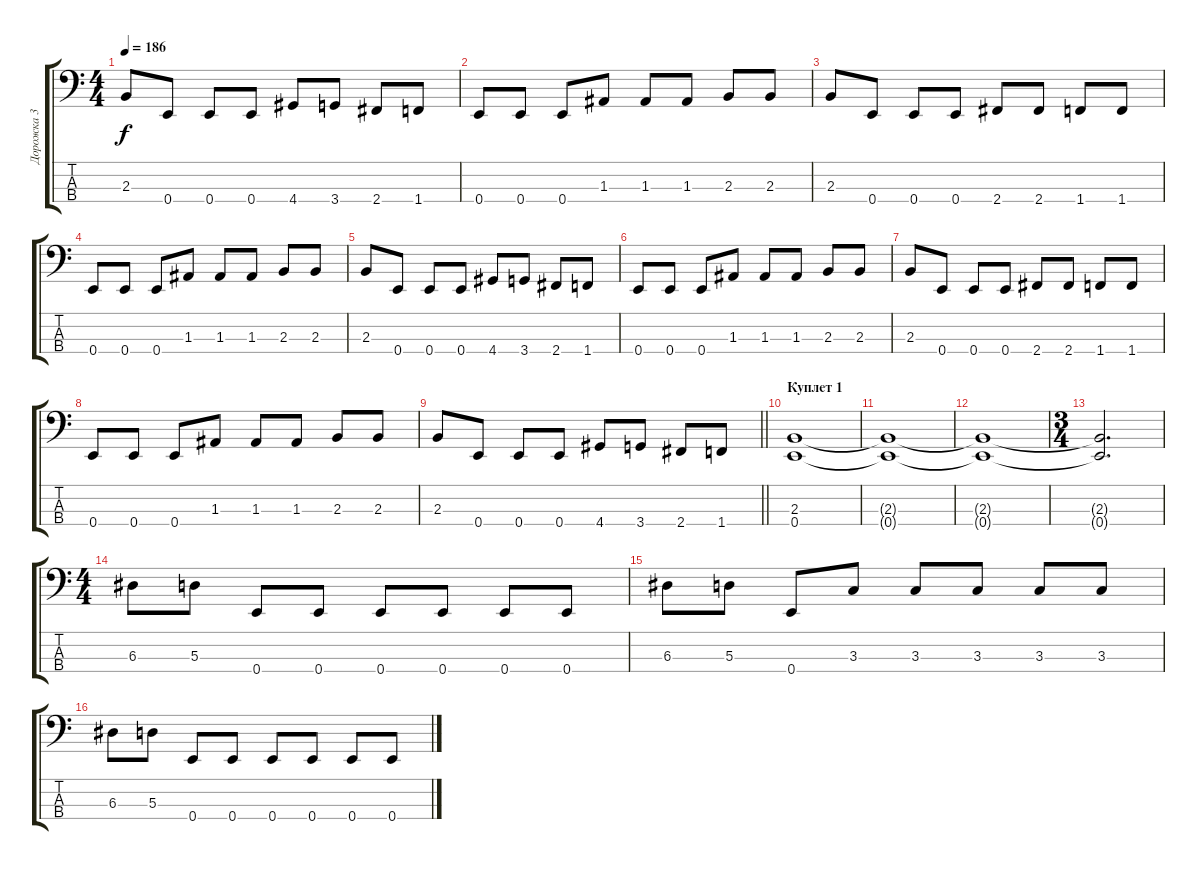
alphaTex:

\track ("Дорожка 3" "Дорожка 3") {instrument electricbasspick}
\staff {score tabs}
\tuning (G2 D2 A1 E1) {hide}
\ts (4 4)
\tempo 186
\clef f4
\ks c
2.3.8{dy f} 0.4.8 0.4.8 0.4.8 4.4.8 3.4.8 2.4.8 1.4.8 |
0.4.8 0.4.8 0.4.8 1.3.8 1.3.8 1.3.8 2.3.8 2.3.8 |
2.3.8 0.4.8 0.4.8 0.4.8 2.4.8 2.4.8 1.4.8 1.4.8 |
0.4.8 0.4.8 0.4.8 1.3.8 1.3.8 1.3.8 2.3.8 2.3.8 |
2.3.8 0.4.8 0.4.8 0.4.8 4.4.8 3.4.8 2.4.8 1.4.8 |
0.4.8 0.4.8 0.4.8 1.3.8 1.3.8 1.3.8 2.3.8 2.3.8 |
2.3.8 0.4.8 0.4.8 0.4.8 2.4.8 2.4.8 1.4.8 1.4.8 |
0.4.8 0.4.8 0.4.8 1.3.8 1.3.8 1.3.8 2.3.8 2.3.8 |
\barLineRight lightlight
2.3.8 0.4.8 0.4.8 0.4.8 4.4.8 3.4.8 2.4.8 1.4.8 |
\section ("" "Куплет 1")
(2.3 0.4).1 |
(2.3{t} 0.4{t}).1 |
(2.3{t} 0.4{t}).1 |
\ts (3 4)
(2.3{t} 0.4{t}).2{d} |
\ts (4 4)
6.3.8 5.3.8 0.4.8 0.4.8 0.4.8 0.4.8 0.4.8 0.4.8 |
6.3.8 5.3.8 0.4.8 3.3.8 3.3.8 3.3.8 3.3.8 3.3.8 |
6.3.8 5.3.8 0.4.8 0.4.8 0.4.8 0.4.8 0.4.8 0.4.8
